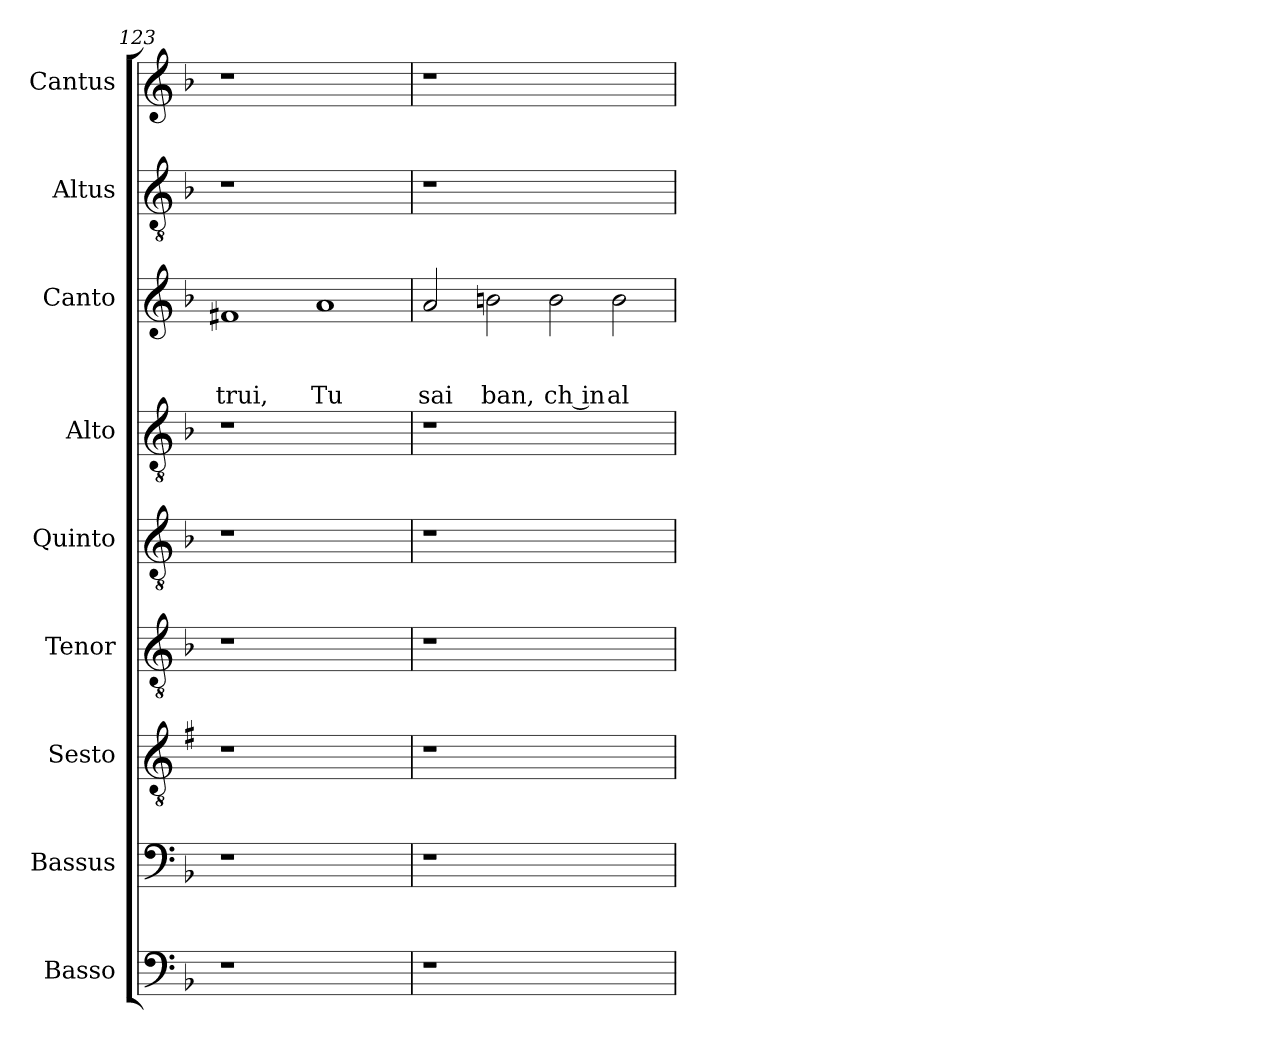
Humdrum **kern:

**kern	**kern	**kern	**kern	**kern	**kern	**kern	**text	**text	**text	**kern	**kern
*part9	*part8	*part7	*part6	*part5	*part4	*part3	*part3	*part3	*part3	*part2	*part1
*staff9	*staff8	*staff7	*staff6	*staff5	*staff4	*staff3	*staff3	*staff3	*staff3	*staff2	*staff1
*I"Basso	*I"Bassus	*I"Sesto	*I"Tenor	*I"Quinto	*I"Alto	*I"Canto	*	*	*	*I"Altus	*I"Cantus
*	*	*I'Sesto	*I'Tenor	*I'Quinto	*I'Alto	*I'Canto	*	*	*	*I'Altus	*I'Cantus
*clefF4	*clefF4	*clefGv2	*clefGv2	*clefGv2	*clefGv2	*clefG2	*	*	*	*clefGv2	*clefG2
*k[b-]	*k[b-]	*k[f#]	*k[b-]	*k[b-]	*k[b-]	*k[b-]	*	*	*	*k[b-]	*k[b-]
*F:	*F:	*G:	*F:	*F:	*F:	*F:	*	*	*	*F:	*F:
=123	=123	=123	=123	=123	=123	=123	=123	=123	=123	=123	=123
!	!	!	!	!	!	!	!	!	!LO:LY:b	!	!
1r	1r	1r	1r	1r	1r	1f#X	.	.	trui,	1r	1r
!	!	!	!	!	!	!	!	!	!LO:LY:b	!	!
1ryy	1ryy	1ryy	1ryy	1ryy	1ryy	1a	.	.	Tu	1ryy	1ryy
=124	=124	=124	=124	=124	=124	=124	=124	=124	=124	=124	=124
!	!	!	!	!	!	!	!	!	!LO:LY:b	!	!
1r	1r	1r	1r	1r	1r	2a/	.	.	sai	1r	1r
!	!	!	!	!	!	!	!	!	!LO:LY:b	!	!
.	.	.	.	.	.	2bn\	.	.	ban,	.	.
!	!	!	!	!	!	!	!	!	!LO:LY:b:rj	!	!
1ryy	1ryy	1ryy	1ryy	1ryy	1ryy	2b\	.	.	ch in	1ryy	1ryy
!	!	!	!	!	!	!	!	!	!LO:LY:b	!	!
.	.	.	.	.	.	2b\	.	.	al	.	.
=	=	=	=	=	=	=	=	=	=	=	=
*-	*-	*-	*-	*-	*-	*-	*-	*-	*-	*-	*-
